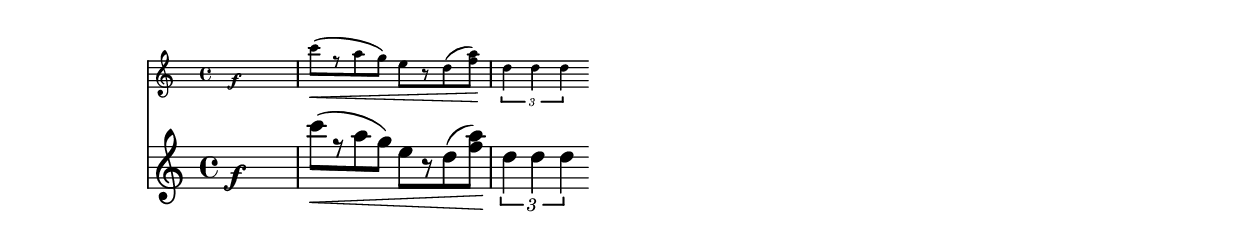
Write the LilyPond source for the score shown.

\header {
    
texidoc = "Staves may be present in several sizes within a score.
This is achieved with an internal scaling factor. If the scaling factor is 
forgotten in some places, objects generally become too thick or too 
large on smaller staves."

}

\version "2.1.23"

\score {
  <<
    \new Staff \with {
      fontSize = #-4
      \override StaffSymbol #'staff-space = #(magstep -4)
    }
    \notes \relative c' {
\override DynamicText  #'extra-offset = #'(0 . 3)
      s1-\f c''8[(\< r a g]) e[ r d( <f a>])\! \times 2/3 { d4 d d }
    }
    \new Staff
    \notes \relative c' {
\override DynamicText  #'extra-offset = #'(0 . 3)
      s1-\f c''8[(\< r a g]) e[ r d( <f a>])\! \times 2/3 { d4 d d }
    }
  >>

  \paper {
    #(paper-set-staff-size 6)
    raggedright = ##t
  }
}
